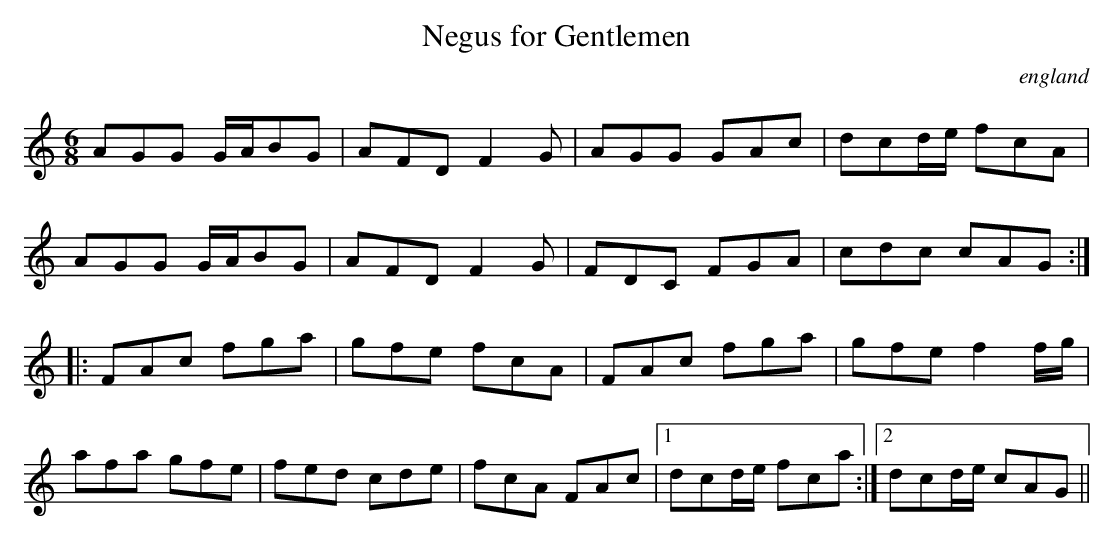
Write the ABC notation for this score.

X:1
T:Negus for Gentlemen
O:england
L:1/8
M:6/8
K:C
AGG G/A/BG|AFD F2 G|AGG GAc|dcd/e/ fcA|
AGG G/A/BG|AFD F2 G|FDC FGA|cdc cAG::
FAc fga|gfe fcA|FAc fga|gfe f2 f/g/|
afa gfe| fed cde|fcA FAc|1 dcd/e/ fca:|2 dcd/e/ cAG||
